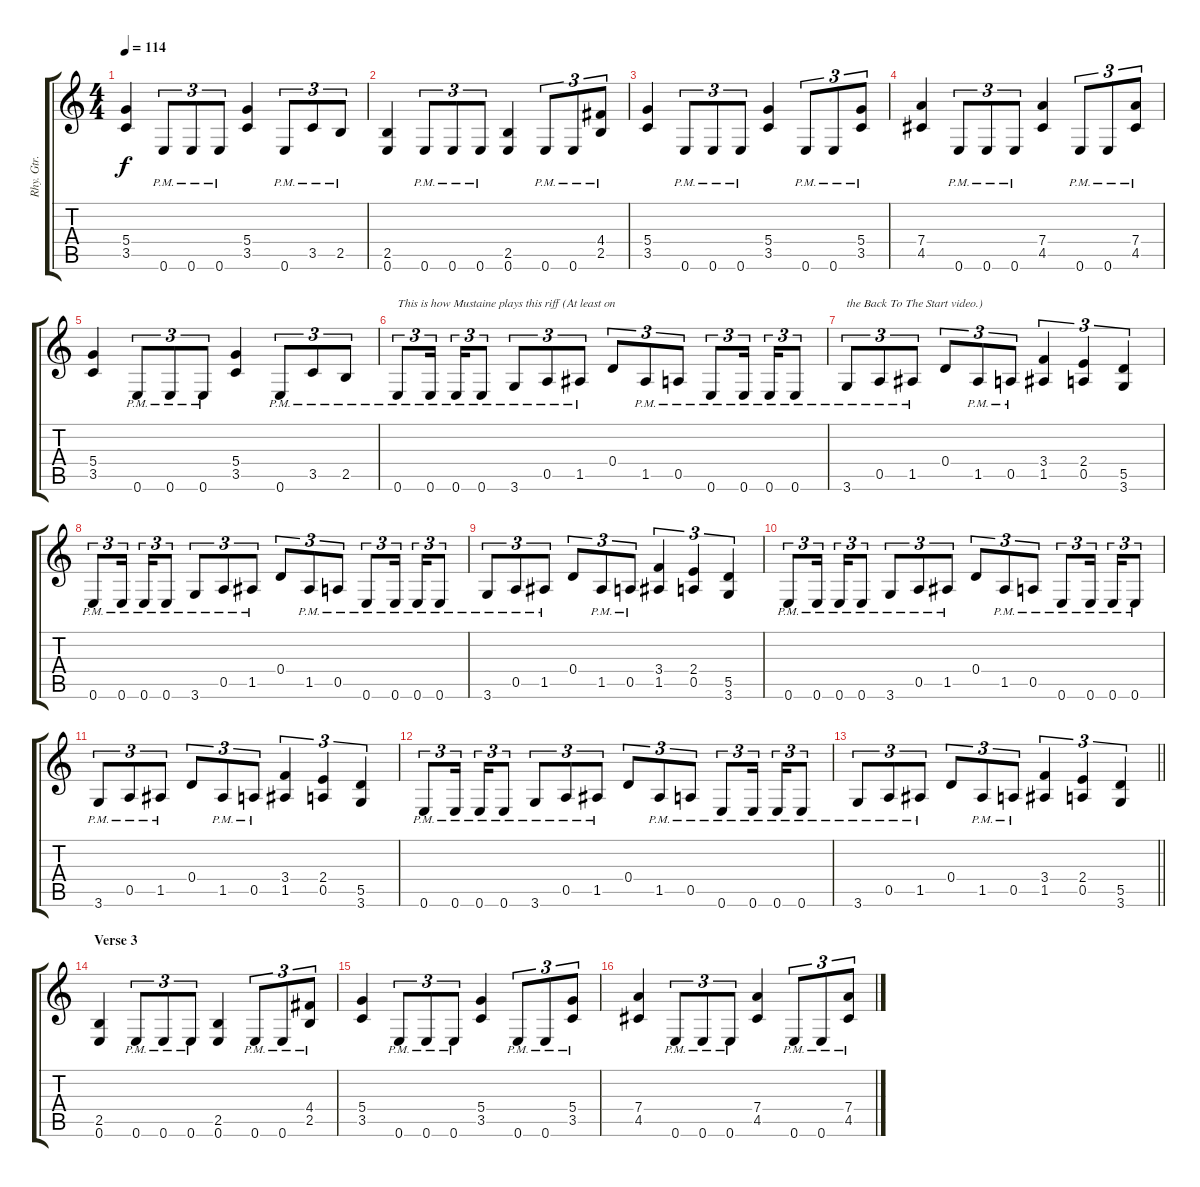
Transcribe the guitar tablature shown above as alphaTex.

\track ("Rhy. Gtr. 2" "Rhy. Gtr. ") {instrument distortionguitar}
\staff {score tabs}
\tuning (E4 B3 G3 D3 A2 E2) {hide}
\ts (4 4)
\tempo 114
\clef g2
\ks c
(5.4 3.5).4{dy f} 0.6{pm}.8{tu (3 2)} 0.6{pm}.8{tu (3 2)} 0.6{pm}.8{tu (3 2)} (5.4 3.5).4 0.6{pm}.8{tu (3 2)} 3.5{pm}.8{tu (3 2)} 2.5{pm}.8{tu (3 2)} |
(2.5 0.6).4 0.6{pm}.8{tu (3 2)} 0.6{pm}.8{tu (3 2)} 0.6{pm}.8{tu (3 2)} (2.5 0.6).4 0.6{pm}.8{tu (3 2)} 0.6{pm}.8{tu (3 2)} (4.4{pm} 2.5{pm}).8{tu (3 2)} |
(5.4 3.5).4 0.6{pm}.8{tu (3 2)} 0.6{pm}.8{tu (3 2)} 0.6{pm}.8{tu (3 2)} (5.4 3.5).4 0.6{pm}.8{tu (3 2)} 0.6{pm}.8{tu (3 2)} (5.4{pm} 3.5{pm}).8{tu (3 2)} |
(7.4 4.5).4 0.6{pm}.8{tu (3 2)} 0.6{pm}.8{tu (3 2)} 0.6{pm}.8{tu (3 2)} (7.4 4.5).4 0.6{pm}.8{tu (3 2)} 0.6{pm}.8{tu (3 2)} (7.4{pm} 4.5{pm}).8{tu (3 2)} |
(5.4 3.5).4 0.6{pm}.8{tu (3 2)} 0.6{pm}.8{tu (3 2)} 0.6{pm}.8{tu (3 2)} (5.4 3.5).4 0.6{pm}.8{tu (3 2)} 3.5{pm}.8{tu (3 2)} 2.5{pm}.8{tu (3 2)} |
0.6{pm}.8{tu (3 2) txt "This is how Mustaine plays this riff (At least on "} 0.6{pm}.16{tu (3 2) beam splitsecondary} 0.6{pm}.16{tu (3 2)} 0.6{pm}.8{tu (3 2)} 3.6{pm}.8{tu (3 2)} 0.5{pm}.8{tu (3 2)} 1.5{pm}.8{tu (3 2)} 0.4.8{tu (3 2)} 1.5{pm}.8{tu (3 2)} 0.5{pm}.8{tu (3 2)} 0.6{pm}.8{tu (3 2)} 0.6{pm}.16{tu (3 2) beam splitsecondary} 0.6{pm}.16{tu (3 2)} 0.6{pm}.8{tu (3 2)} |
3.6{pm}.8{tu (3 2) txt "the Back To The Start video.)"} 0.5{pm}.8{tu (3 2)} 1.5{pm}.8{tu (3 2)} 0.4.8{tu (3 2)} 1.5{pm}.8{tu (3 2)} 0.5{pm}.8{tu (3 2)} (3.4 1.5).4{tu (3 2)} (2.4 0.5).4{tu (3 2)} (5.5 3.6).4{tu (3 2)} |
0.6{pm}.8{tu (3 2)} 0.6{pm}.16{tu (3 2) beam splitsecondary} 0.6{pm}.16{tu (3 2)} 0.6{pm}.8{tu (3 2)} 3.6{pm}.8{tu (3 2)} 0.5{pm}.8{tu (3 2)} 1.5{pm}.8{tu (3 2)} 0.4.8{tu (3 2)} 1.5{pm}.8{tu (3 2)} 0.5{pm}.8{tu (3 2)} 0.6{pm}.8{tu (3 2)} 0.6{pm}.16{tu (3 2) beam splitsecondary} 0.6{pm}.16{tu (3 2)} 0.6{pm}.8{tu (3 2)} |
3.6{pm}.8{tu (3 2)} 0.5{pm}.8{tu (3 2)} 1.5{pm}.8{tu (3 2)} 0.4.8{tu (3 2)} 1.5{pm}.8{tu (3 2)} 0.5{pm}.8{tu (3 2)} (3.4 1.5).4{tu (3 2)} (2.4 0.5).4{tu (3 2)} (5.5 3.6).4{tu (3 2)} |
0.6{pm}.8{tu (3 2)} 0.6{pm}.16{tu (3 2) beam splitsecondary} 0.6{pm}.16{tu (3 2)} 0.6{pm}.8{tu (3 2)} 3.6{pm}.8{tu (3 2)} 0.5{pm}.8{tu (3 2)} 1.5{pm}.8{tu (3 2)} 0.4.8{tu (3 2)} 1.5{pm}.8{tu (3 2)} 0.5{pm}.8{tu (3 2)} 0.6{pm}.8{tu (3 2)} 0.6{pm}.16{tu (3 2) beam splitsecondary} 0.6{pm}.16{tu (3 2)} 0.6{pm}.8{tu (3 2)} |
3.6{pm}.8{tu (3 2)} 0.5{pm}.8{tu (3 2)} 1.5{pm}.8{tu (3 2)} 0.4.8{tu (3 2)} 1.5{pm}.8{tu (3 2)} 0.5{pm}.8{tu (3 2)} (3.4 1.5).4{tu (3 2)} (2.4 0.5).4{tu (3 2)} (5.5 3.6).4{tu (3 2)} |
0.6{pm}.8{tu (3 2)} 0.6{pm}.16{tu (3 2) beam splitsecondary} 0.6{pm}.16{tu (3 2)} 0.6{pm}.8{tu (3 2)} 3.6{pm}.8{tu (3 2)} 0.5{pm}.8{tu (3 2)} 1.5{pm}.8{tu (3 2)} 0.4.8{tu (3 2)} 1.5{pm}.8{tu (3 2)} 0.5{pm}.8{tu (3 2)} 0.6{pm}.8{tu (3 2)} 0.6{pm}.16{tu (3 2) beam splitsecondary} 0.6{pm}.16{tu (3 2)} 0.6{pm}.8{tu (3 2)} |
\barLineRight lightlight
3.6{pm}.8{tu (3 2)} 0.5{pm}.8{tu (3 2)} 1.5{pm}.8{tu (3 2)} 0.4.8{tu (3 2)} 1.5{pm}.8{tu (3 2)} 0.5{pm}.8{tu (3 2)} (3.4 1.5).4{tu (3 2)} (2.4 0.5).4{tu (3 2)} (5.5 3.6).4{tu (3 2)} |
\section ("" "Verse 3")
(2.5 0.6).4 0.6{pm}.8{tu (3 2)} 0.6{pm}.8{tu (3 2)} 0.6{pm}.8{tu (3 2)} (2.5 0.6).4 0.6{pm}.8{tu (3 2)} 0.6{pm}.8{tu (3 2)} (4.4{pm} 2.5{pm}).8{tu (3 2)} |
(5.4 3.5).4 0.6{pm}.8{tu (3 2)} 0.6{pm}.8{tu (3 2)} 0.6{pm}.8{tu (3 2)} (5.4 3.5).4 0.6{pm}.8{tu (3 2)} 0.6{pm}.8{tu (3 2)} (5.4{pm} 3.5{pm}).8{tu (3 2)} |
(7.4 4.5).4 0.6{pm}.8{tu (3 2)} 0.6{pm}.8{tu (3 2)} 0.6{pm}.8{tu (3 2)} (7.4 4.5).4 0.6{pm}.8{tu (3 2)} 0.6{pm}.8{tu (3 2)} (7.4{pm} 4.5{pm}).8{tu (3 2)}
